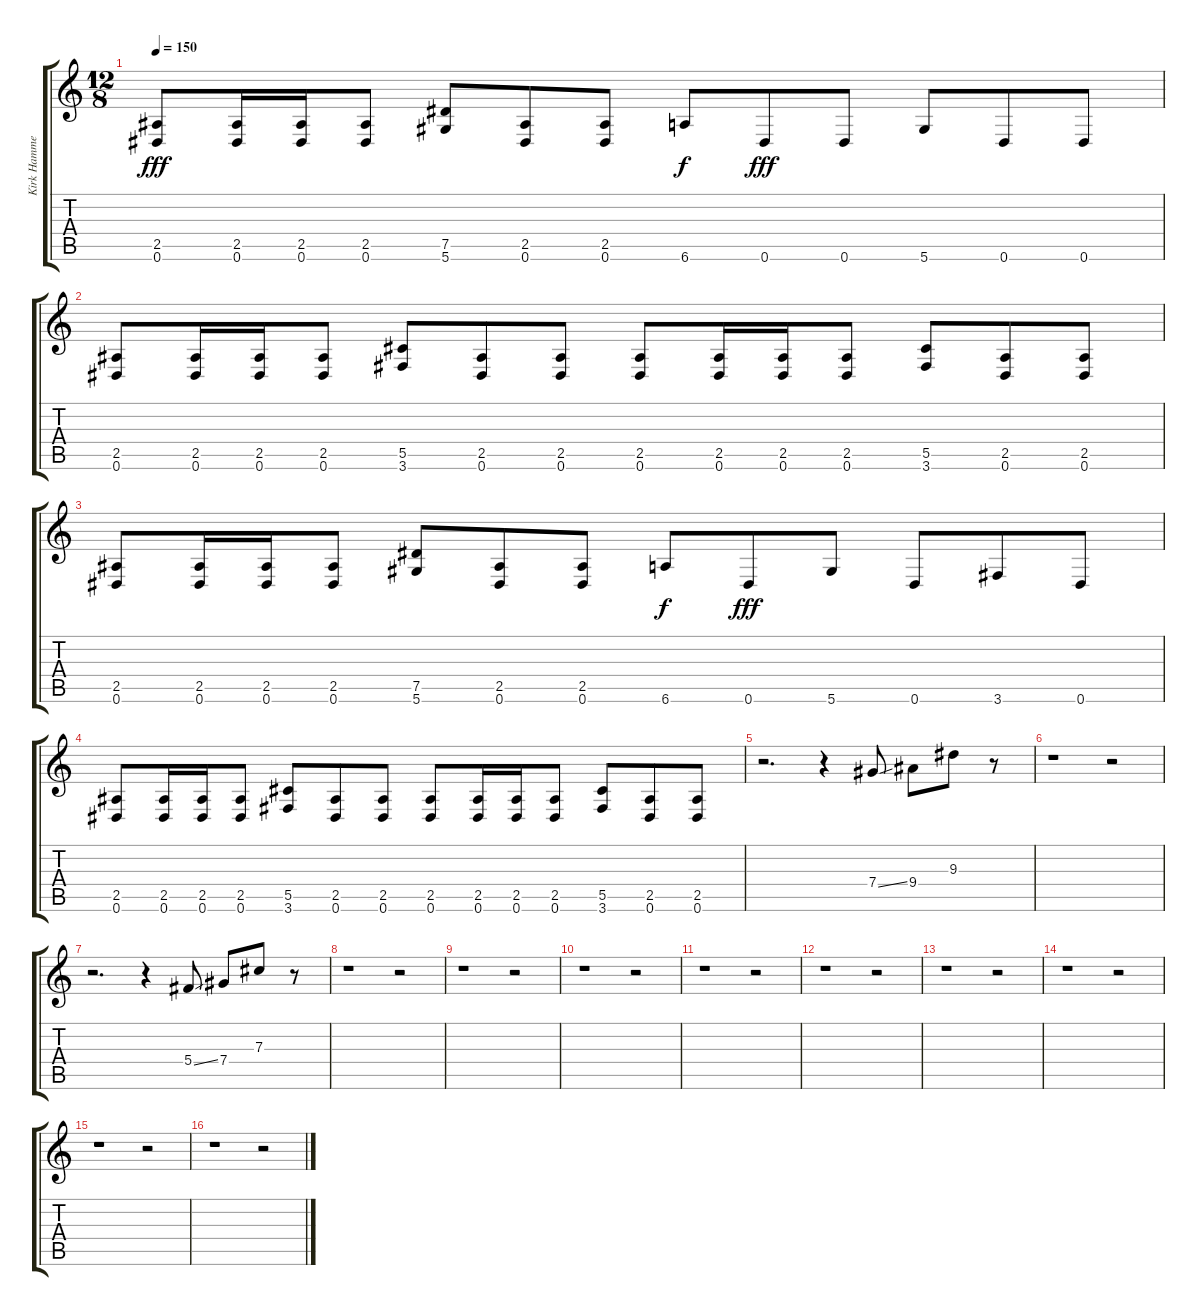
\track ("Kirk Hammett (Lead)" "Kirk Hamme") {instrument distortionguitar}
\staff {score tabs}
\tuning (Eb4 Bb3 Gb3 Db3 Ab2 Eb2) {hide}
\ts (12 8)
\tempo 150
\clef g2
\ks c
(2.5 0.6).8{dy fff} (2.5 0.6).16 (2.5 0.6).16 (2.5 0.6).8 (7.5 5.6).8 (2.5 0.6).8 (2.5 0.6).8 6.6.8{dy f} 0.6.8{dy fff} 0.6.8 5.6.8 0.6.8 0.6.8 |
(2.5 0.6).8 (2.5 0.6).16 (2.5 0.6).16 (2.5 0.6).8 (5.5 3.6).8 (2.5 0.6).8 (2.5 0.6).8 (2.5 0.6).8 (2.5 0.6).16 (2.5 0.6).16 (2.5 0.6).8 (5.5 3.6).8 (2.5 0.6).8 (2.5 0.6).8 |
(2.5 0.6).8 (2.5 0.6).16 (2.5 0.6).16 (2.5 0.6).8 (7.5 5.6).8 (2.5 0.6).8 (2.5 0.6).8 6.6.8{dy f} 0.6.8{dy fff} 5.6.8 0.6.8 3.6.8 0.6.8 |
(2.5 0.6).8 (2.5 0.6).16 (2.5 0.6).16 (2.5 0.6).8 (5.5 3.6).8 (2.5 0.6).8 (2.5 0.6).8 (2.5 0.6).8 (2.5 0.6).16 (2.5 0.6).16 (2.5 0.6).8 (5.5 3.6).8 (2.5 0.6).8 (2.5 0.6).8 |
r.2{d} r.4 7.4{ss}.8 9.4.8 9.3.8 r.8 |
r.1 r.2 |
r.2{d} r.4 5.4{ss}.8 7.4.8 7.3.8 r.8 |
r.1 r.2 |
r.1 r.2 |
r.1 r.2 |
r.1 r.2 |
r.1 r.2 |
r.1 r.2 |
r.1 r.2 |
r.1 r.2 |
r.1 r.2
